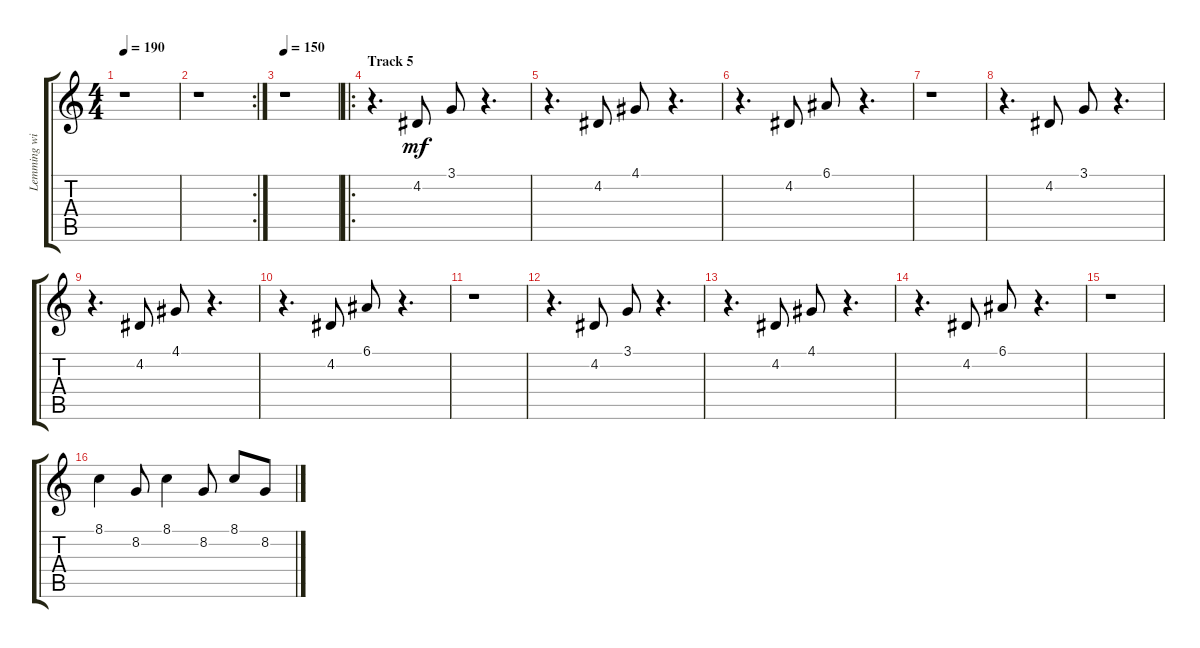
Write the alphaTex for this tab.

\track ("Lemming with Keyboard / Guitar 3" "Lemming wi") {instrument drawbarorgan}
\staff {score tabs}
\tuning (E4 B3 G3 D3 A2 E2) {hide}
\ts (4 4)
\tempo 190
\clef g2
\ks c
r.1{dy ff} |
\rc 2
r.1 |
\tempo 150
r.1{instrument electricguitarclean} |
\ro
\section ("" "Track 5")
r.4{d instrument electricguitarclean} 4.2.8{dy mf} 3.1.8 r.4{d} |
r.4{d} 4.2.8 4.1.8 r.4{d} |
r.4{d} 4.2.8 6.1.8 r.4{d} |
r.1 |
r.4{d} 4.2.8 3.1.8 r.4{d} |
r.4{d} 4.2.8 4.1.8 r.4{d} |
r.4{d} 4.2.8 6.1.8 r.4{d} |
r.1 |
r.4{d} 4.2.8 3.1.8 r.4{d} |
r.4{d} 4.2.8 4.1.8 r.4{d} |
r.4{d} 4.2.8 6.1.8 r.4{d} |
r.1 |
8.1.4 8.2.8 8.1.4 8.2.8 8.1.8 8.2.8
